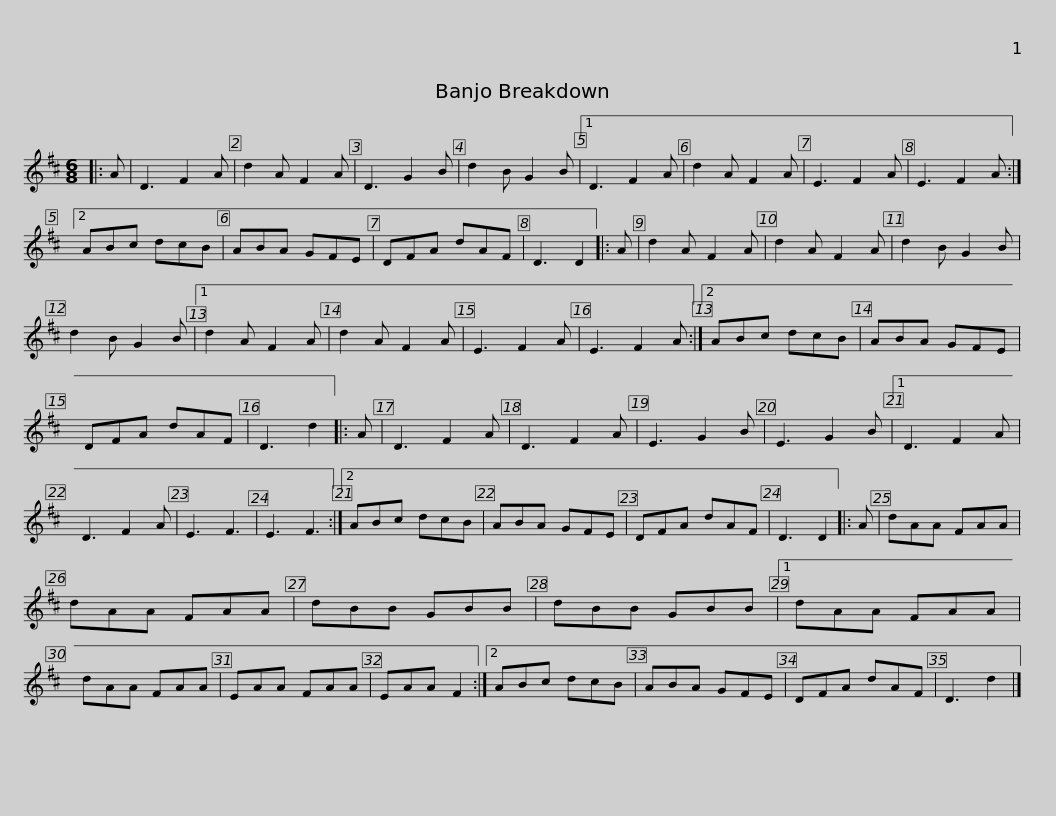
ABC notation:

X:1
L:1/8
M:6/8
I:linebreak $
K:D
V:1 treble
V:1
|: A | D3 F2 A | d2 A F2 A | D3 G2 B | d2 B G2 B |1 %5
 D3 F2 A | d2 A F2 A | E3 F2 A | E3 F2 A :|2$ ABc dcB | %10
 ABA GFE | DFA dAF | D3 D2 |: A | d2 A F2 A | %15
 d2 A F2 A | d2 B G2 B | d2 B G2 B |1$ d2 A F2 A | d2 A F2 A | %20
 E3 F2 A | E3 F2 A :|2 ABc dcB | ABA GFE | DFA dAF | %25
 D3 d2 |: A |$ D3 F2 A | D3 F2 A | E3 G2 B | %30
 E3 G2 B |1 D3 F2 A | D3 F2 A | E3 F3 | E3 F3 :|2 %35
 ABc dcB | ABA GFE |$ DFA dAF | D3 D2 |: A | %40
 dAA FAA | dAA FAA | dBB GBB | dBB GBB |1 dAA FAA |$ %45
 dAA FAA | EAA FAA | EAA F2 :|2 ABc dcB | ABA GFE | %50
 DFA dAF | D3 d2 |] %52
